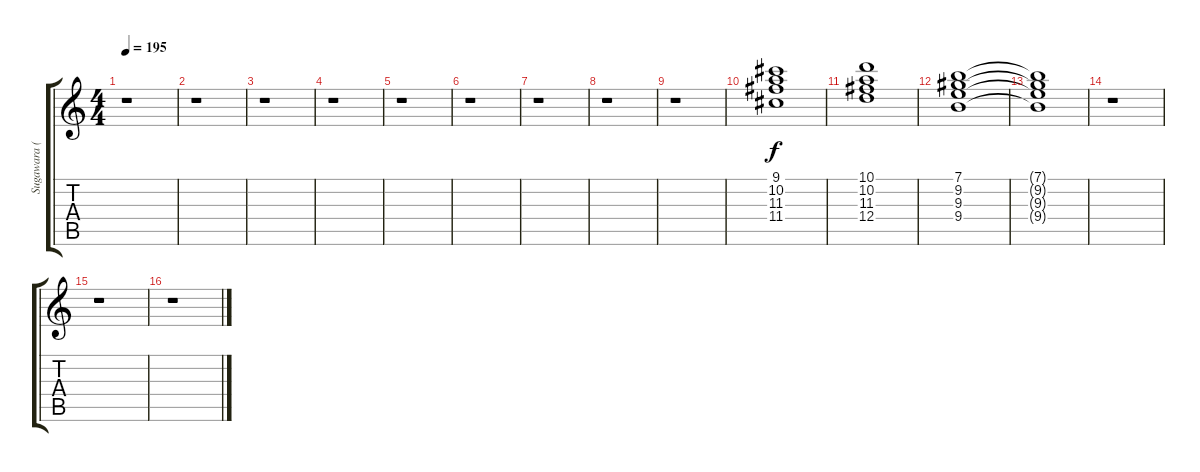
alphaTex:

\track ("Sugawara (clean)" "Sugawara (") {instrument electricguitarclean}
\staff {score tabs}
\tuning (E4 B3 G3 D3 A2 E2) {hide}
\ts (4 4)
\tempo 195
\clef g2
\ks c
r.1{dy f} |
r.1 |
r.1 |
r.1 |
r.1 |
r.1 |
r.1 |
r.1 |
r.1 |
(9.1 10.2 11.3 11.4).1 |
(10.1 10.2 11.3 12.4).1 |
(7.1 9.2 9.3 9.4).1 |
(7.1{t} 9.2{t} 9.3{t} 9.4{t}).1 |
r.1 |
r.1 |
r.1
